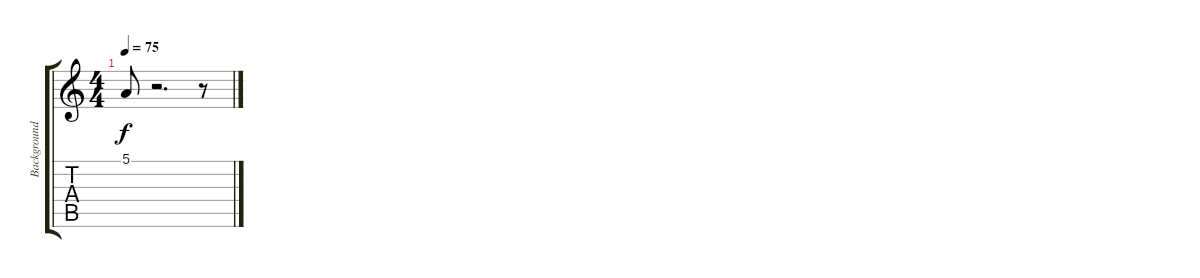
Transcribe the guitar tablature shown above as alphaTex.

\track ("Background Vocals" "Background") {instrument oboe}
\staff {score tabs}
\tuning (E4 B3 G3 D3 A2 E2) {hide}
\ts (4 4)
\tempo 75
\clef g2
\ks c
5.1.8{dy f} r.2{d} r.8
